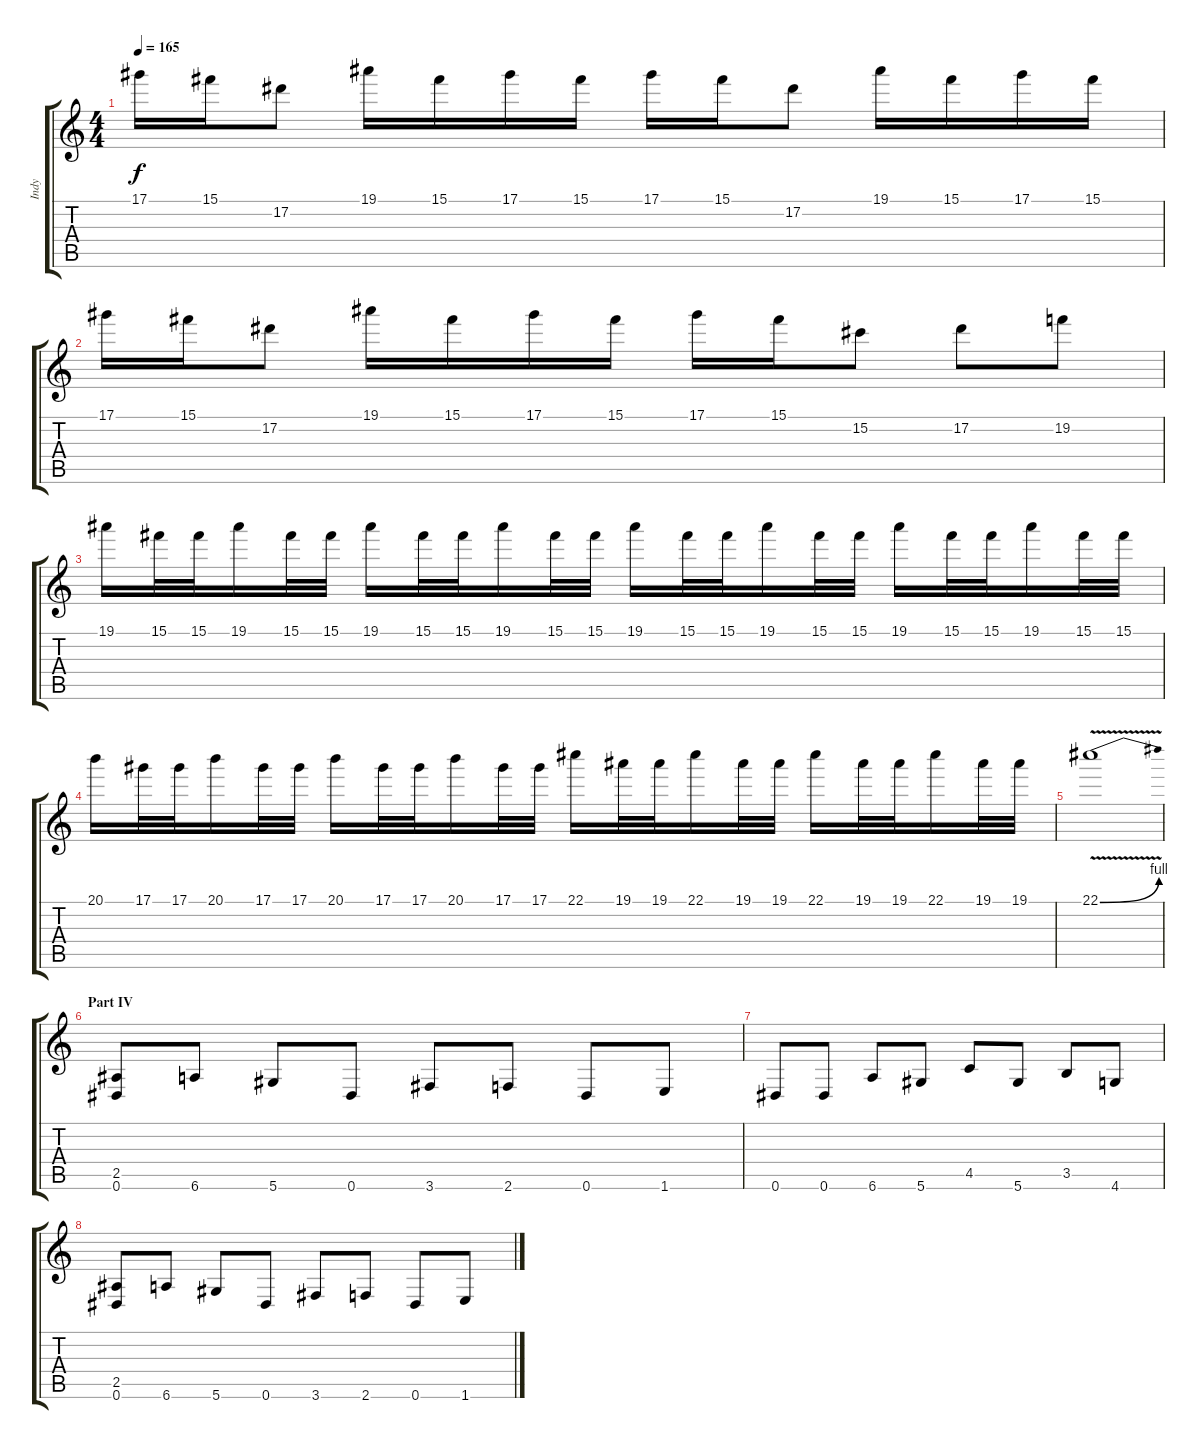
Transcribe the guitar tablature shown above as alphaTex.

\track ("Indy" "Indy") {instrument overdrivenguitar}
\staff {score tabs}
\tuning (Eb4 Bb3 Gb3 Db3 Ab2 Eb2) {hide}
\ts (4 4)
\tempo 165
\clef g2
\ks c
17.1.16{dy f} 15.1.16 17.2.8 19.1.16 15.1.16 17.1.16 15.1.16 17.1.16 15.1.16 17.2.8 19.1.16 15.1.16 17.1.16 15.1.16 |
17.1.16 15.1.16 17.2.8 19.1.16 15.1.16 17.1.16 15.1.16 17.1.16 15.1.16 15.2.8 17.2.8 19.2.8 |
19.1.16 15.1.32 15.1.32 19.1.16 15.1.32 15.1.32 19.1.16 15.1.32 15.1.32 19.1.16 15.1.32 15.1.32 19.1.16 15.1.32 15.1.32 19.1.16 15.1.32 15.1.32 19.1.16 15.1.32 15.1.32 19.1.16 15.1.32 15.1.32 |
20.1.16 17.1.32 17.1.32 20.1.16 17.1.32 17.1.32 20.1.16 17.1.32 17.1.32 20.1.16 17.1.32 17.1.32 22.1.16 19.1.32 19.1.32 22.1.16 19.1.32 19.1.32 22.1.16 19.1.32 19.1.32 22.1.16 19.1.32 19.1.32 |
22.1{be (bend 0 0 60 4) v}.1 |
\section ("" "Part IV")
(2.5 0.6).8 6.6.8 5.6.8 0.6.8 3.6.8 2.6.8 0.6.8 1.6.8 |
0.6.8 0.6.8 6.6.8 5.6.8 4.5.8 5.6.8 3.5.8 4.6.8 |
(2.5 0.6).8 6.6.8 5.6.8 0.6.8 3.6.8 2.6.8 0.6.8 1.6.8
